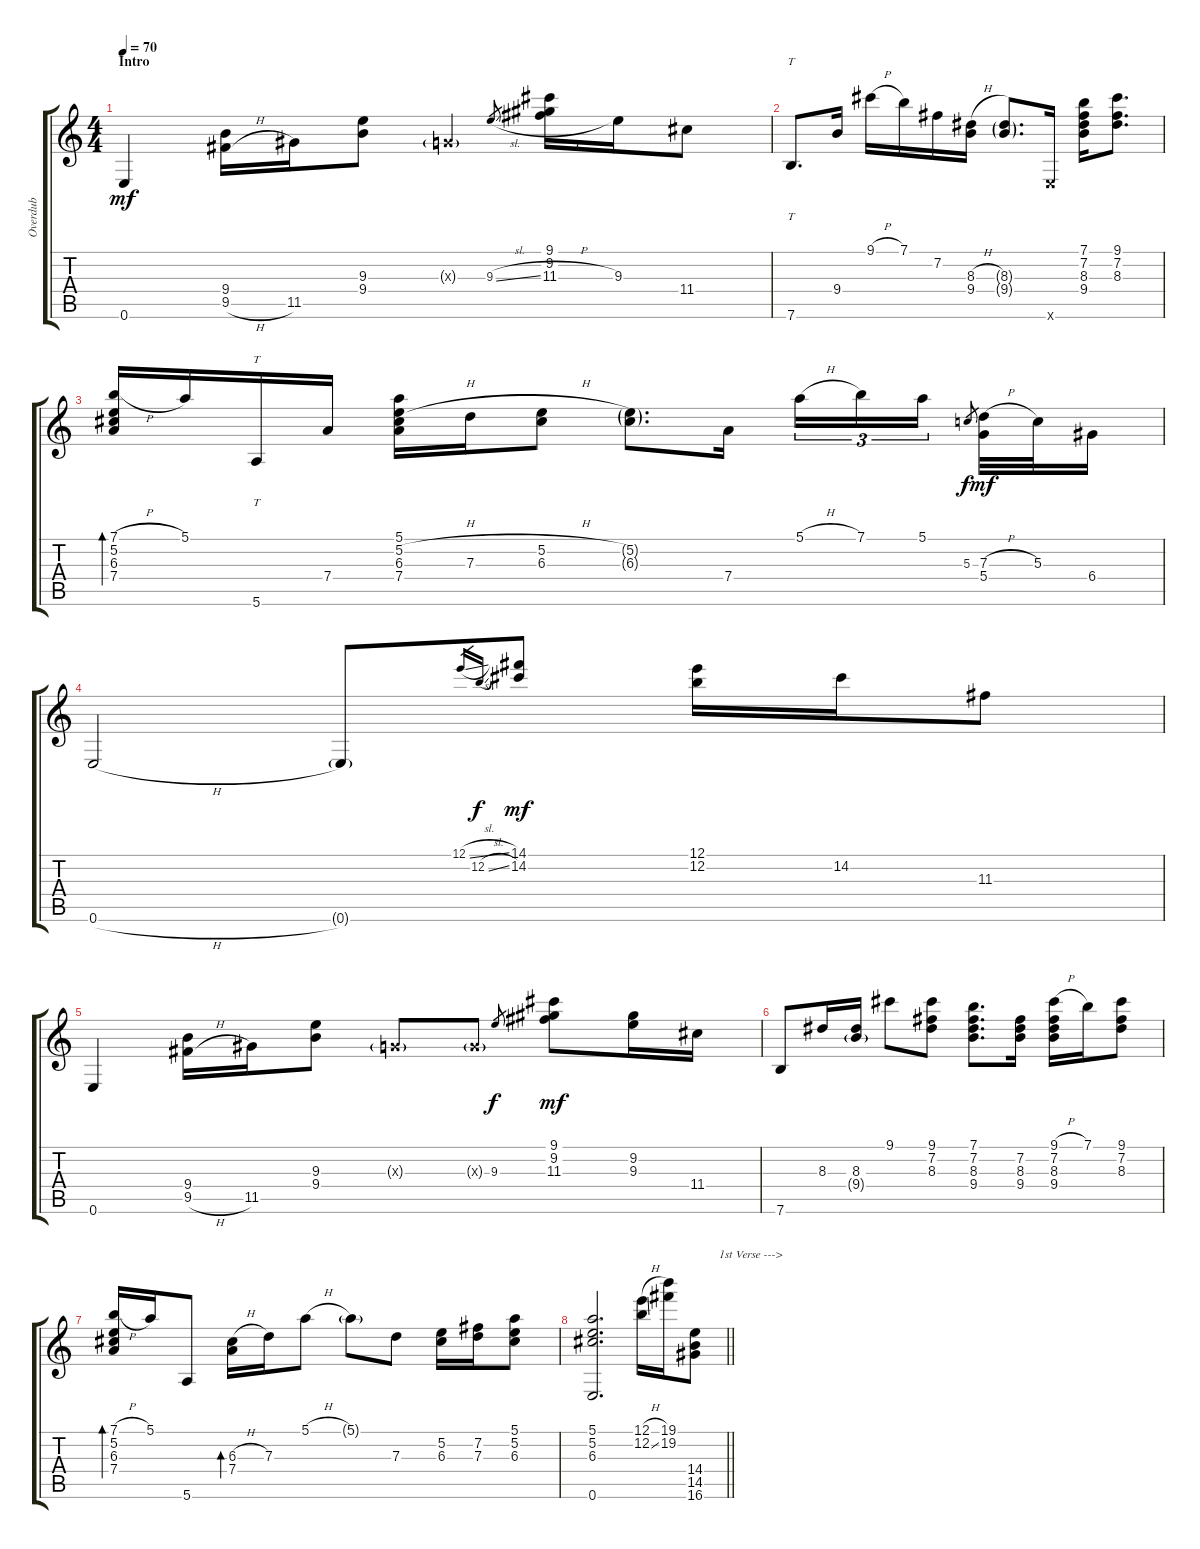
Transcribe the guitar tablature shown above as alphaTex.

\track ("Overdub" "Overdub") {instrument acousticguitarsteel}
\staff {score tabs}
\tuning (E4 B3 G3 D3 A2 E2) {hide}
\ts (4 4)
\section ("" "Intro")
\tempo 70
\clef g2
\ks c
0.6.4{dy mf instrument acousticguitarsteel} (9.4 9.5{h}).16 11.5.16 (9.3 9.4).8 0.3{g x}.4 9.3{sl}.8{gr} (9.1 9.2 11.3{h}).16 9.3.16 11.4.8 |
7.6.8{tt d} 9.4.16 9.1{h}.16 7.1.16 7.2.16 (8.3{h} 9.4).16 (8.3{g} 9.4{g}).8{d} 0.6{x}.16 (7.1 7.2 8.3 9.4).16 (9.1 7.2 8.3).8{d} |
(7.1{h} 5.2 6.3 7.4).16{bd 60} 5.1.16 5.6.16{tt} 7.4.16 (5.1 5.2{h} 6.3 7.4).16 7.3.16 (5.2{h} 6.3).8 (5.2{g} 6.3{g}).8{d} 7.4.16 5.1{h}.16{tu (3 2)} 7.1.16{tu (3 2)} 5.1.16{tu (3 2)} 5.3.8{gr dy f} (7.3{h} 5.4).32{dy mf} 5.3.32 6.4.16 |
0.6{h}.2 0.6{g}.8 12.1{sl}.16{gr} 12.2{sl}.16{gr dy f} (14.1 14.2).8{dy mf} (12.1 12.2).16 14.2.16 11.3.8 |
0.6.4 (9.4 9.5{h}).16 11.5.16 (9.3 9.4).8 0.3{g x}.8 0.3{g x}.8 9.3.8{gr dy f} (9.1 9.2 11.3).8{dy mf} (9.2 9.3).16 11.4.16 |
7.6.8 8.3.16 (8.3 9.4{g}).16 9.1.8 (9.1 7.2 8.3).8 (7.1 7.2 8.3 9.4).8{d} (7.2 8.3 9.4).16 (9.1{h} 7.2 8.3 9.4).16 7.1.16 (9.1 7.2 8.3).8 |
(7.1{h} 5.2 6.3 7.4).16{bd 120} 5.1.16 5.6.8 (6.3{h} 7.4).16{bd 120} 7.3.16 5.1{h}.8 5.1{g}.8 7.3.8 (5.2 6.3).16 (7.2 7.3).16 (5.1 5.2 6.3).8 |
\barLineRight lightlight
(5.1 5.2 6.3 0.6).2{d} (12.1{h} 12.2{ss}).16 (19.1 19.2).16 (14.4 14.5 16.6).8{txt "        1st Verse --->"}
